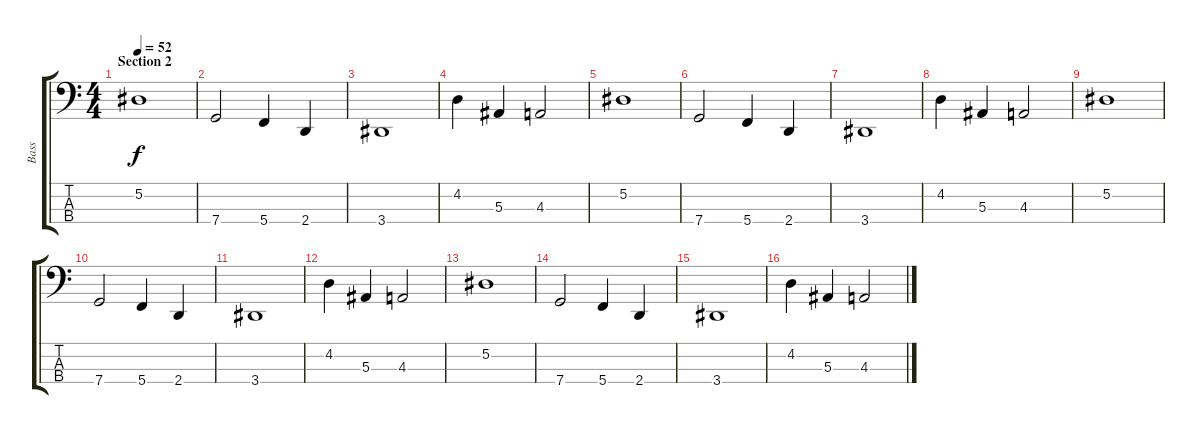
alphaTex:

\track ("Bass" "Bass") {instrument electricbasspick}
\staff {score tabs}
\tuning (Eb2 Bb1 F1 C1) {hide}
\ts (4 4)
\section ("" "Section 2")
\tempo 52
\clef f4
\ks c
5.2.1{dy f} |
7.4.2 5.4.4 2.4.4 |
3.4.1 |
4.2.4 5.3.4 4.3.2 |
5.2.1 |
7.4.2 5.4.4 2.4.4 |
3.4.1 |
4.2.4 5.3.4 4.3.2 |
5.2.1 |
7.4.2 5.4.4 2.4.4 |
3.4.1 |
4.2.4 5.3.4 4.3.2 |
5.2.1 |
7.4.2 5.4.4 2.4.4 |
3.4.1 |
4.2.4 5.3.4 4.3.2
